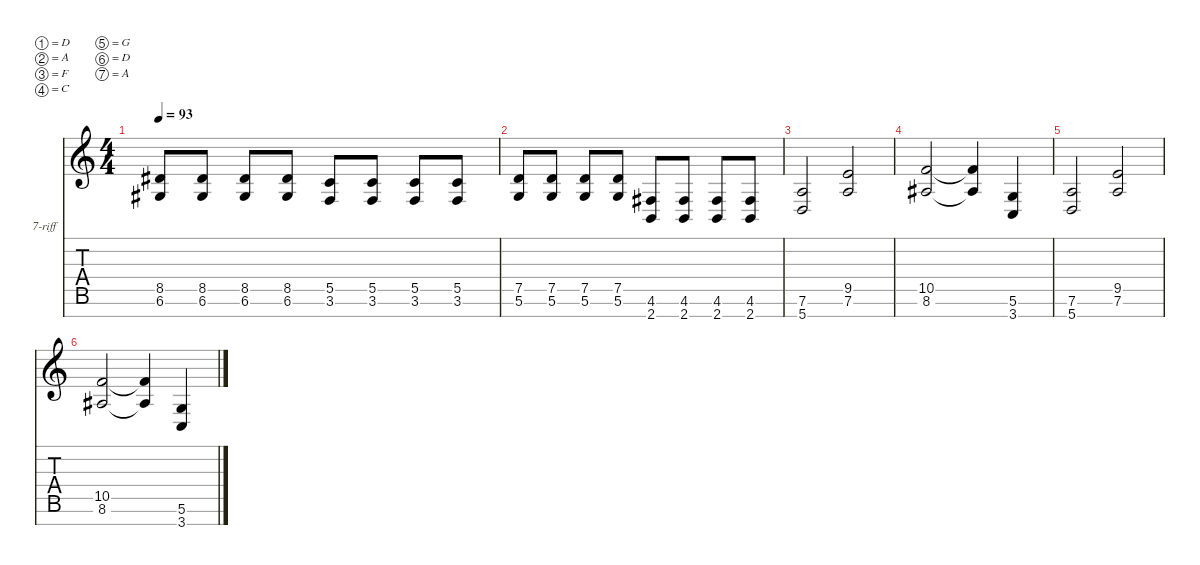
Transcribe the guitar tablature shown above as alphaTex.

\defaultSystemsLayout 2
\hideDynamics
\bracketExtendMode nobrackets
\firstSystemTrackNameOrientation horizontal
\otherSystemsTrackNameOrientation horizontal
\track ("7-riff" "7-riff") {solo instrument distortionguitar}
\staff {score tabs}
\tuning (D4 A3 F3 C3 G2 D2 A1)
\ts (4 4)
\scale
1.02122
\tempo 93
\accidentals auto
\clef g2
\ottava regular
\simile none
\ks c
(8.5{acc #} 6.6{acc #}).8{dy f beam Up} (8.5{acc #} 6.6{acc #}).8{beam Up} (8.5{acc #} 6.6{acc #}).8{beam Up} (8.5{acc #} 6.6{acc #}).8{beam Up} (3.6 5.5).8{beam Up} (3.6 5.5).8{beam Up} (3.6 5.5).8{beam Up} (3.6 5.5).8{beam Up} |
\scale
0.978779 (5.6 7.5).8{beam Up} (5.6 7.5).8{beam Up} (5.6 7.5).8{beam Up} (5.6 7.5).8{beam Up} (2.7 4.6{acc #}).8{beam Up} (2.7 4.6{acc #}).8{beam Up} (2.7 4.6{acc #}).8{beam Up} (2.7 4.6{acc #}).8{beam Up} |
\scale
1.03833 (5.7 7.6).2{beam Up} (7.6 9.5).2{beam Up} |
\scale
0.961674 (8.6{acc #} 10.5).2{beam Up} (8.6{t acc #} 10.5{t}).4{beam Up} (3.7 5.6).4{beam Up} |
\scale
1.03833 (5.7 7.6).2{beam Up} (7.6 9.5).2{beam Up} |
\scale
0.961674 (8.6{acc #} 10.5).2{beam Up} (8.6{t acc #} 10.5{t}).4{beam Up} (3.7 5.6).4{beam Up} |
\scale
1.03043 |
\scale
0.969568 |
\scale
1.03043 |
\scale
0.969568 |
\scale
1.03043 |
\scale
0.969568 |
\scale
1.03043 |
\scale
0.969568 |
\scale
1.03043 |
\scale
0.969568
